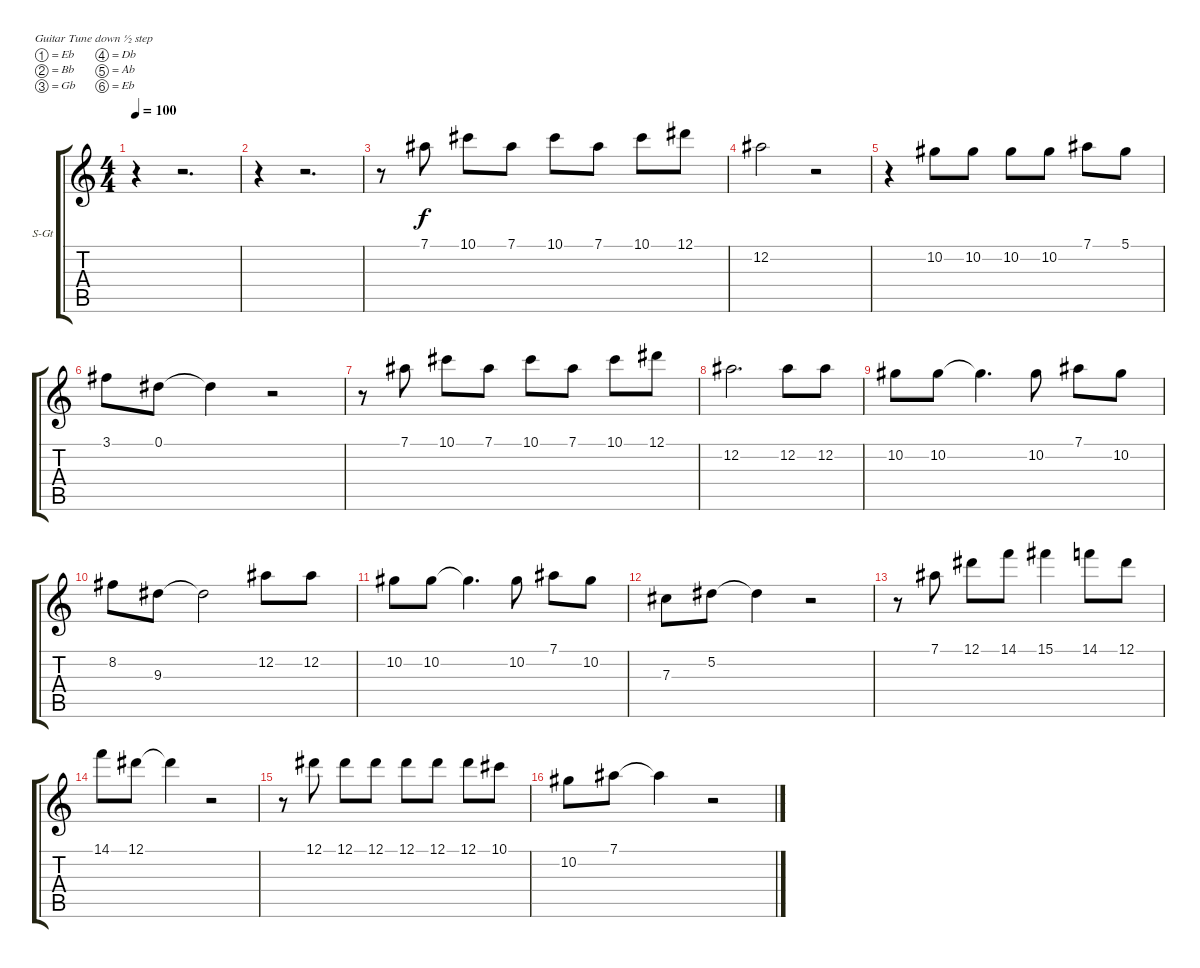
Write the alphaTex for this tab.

\bracketExtendMode groupsimilarinstruments
\firstSystemTrackNameOrientation horizontal
\otherSystemsTrackNameOrientation horizontal
\track ("³ª" "S-Gt") {instrument acousticguitarsteel}
\staff {score tabs}
\tuning (Eb4 Bb3 Gb3 Db3 Ab2 Eb2)
\ts (4 4)
\tempo 100
\clef g2
\ks c
r.4{dy f} r.2{d} |
r.4 r.2{d} |
r.8 7.1.8 10.1.8 7.1.8 10.1.8 7.1.8 10.1.8 12.1.8 |
12.2.2 r.2 |
r.4 10.2.8 10.2.8 10.2.8 10.2.8 7.1.8 5.1.8 |
3.1.8 0.1.8 0.1{t}.4 r.2 |
r.8 7.1.8 10.1.8 7.1.8 10.1.8 7.1.8 10.1.8 12.1.8 |
12.2.2{d} 12.2.8 12.2.8 |
10.2.8 10.2.8 10.2{t}.4{d} 10.2.8 7.1.8 10.2.8 |
8.2.8 9.3.8 9.3{t}.2 12.2.8 12.2.8 |
10.2.8 10.2.8 10.2{t}.4{d} 10.2.8 7.1.8 10.2.8 |
7.3.8 5.2.8 5.2{t}.4 r.2 |
r.8 7.1.8 12.1.8 14.1.8 15.1.4 14.1.8 12.1.8 |
14.1.8 12.1.8 12.1{t}.4 r.2 |
r.8 12.1.8 12.1.8 12.1.8 12.1.8 12.1.8 12.1.8 10.1.8 |
10.2.8 7.1.8 7.1{t}.4 r.2
